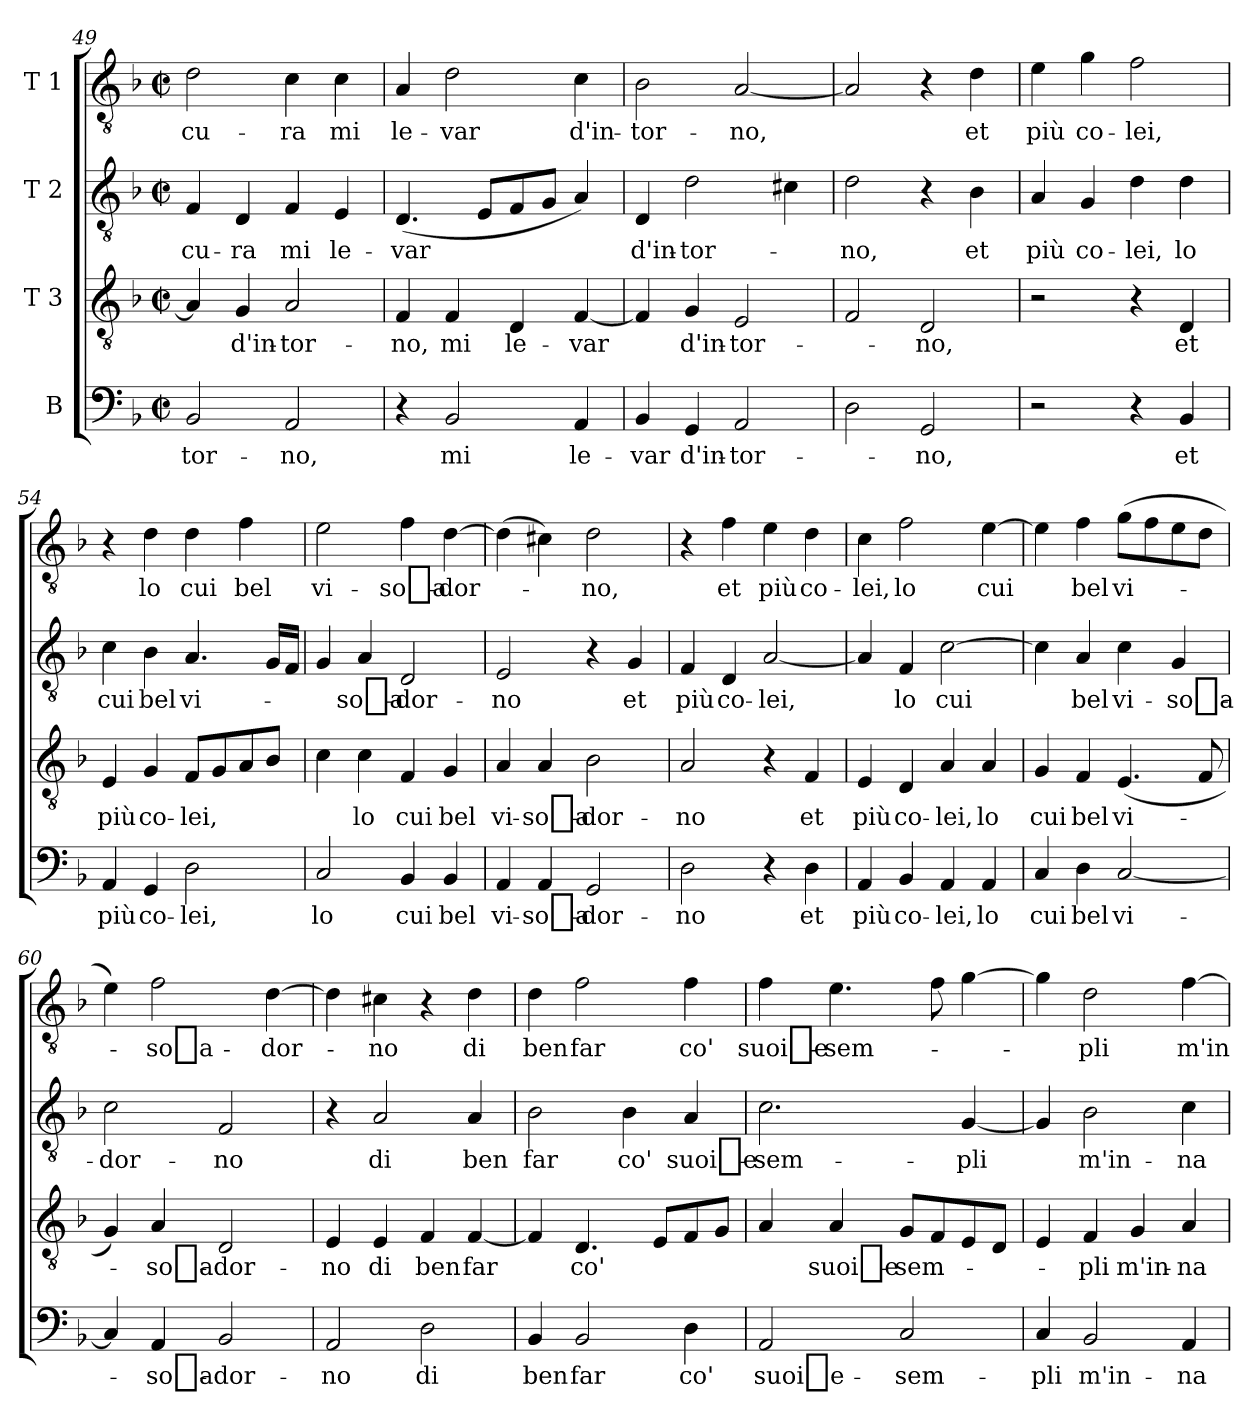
**kern	**text	**kern	**text	**kern	**text	**kern	**text
*part4	*part4	*part3	*part3	*part2	*part2	*part1	*part1
*staff4	*staff4	*staff3	*staff3	*staff2	*staff2	*staff1	*staff1
*I"B	*	*I"T 3	*	*I"T 2	*	*I"T 1	*
*clefF4	*	*clefGv2	*	*clefGv2	*	*clefGv2	*
*k[b-]	*	*k[b-]	*	*k[b-]	*	*k[b-]	*
*F:	*	*F:	*	*F:	*	*F:	*
*M2/2	*	*M2/2	*	*M2/2	*	*M2/2	*
*met(c|)	*	*met(c|)	*	*met(c|)	*	*met(c|)	*
=49	=49	=49	=49	=49	=49	=49	=49
!	!LO:LY:b	!	!	!	!LO:LY:b	!	!LO:LY:b
2BB-/	-tor-	4A/]	.	4F/	cu-	2d\	cu-
!	!	!	!LO:LY:b	!	!LO:LY:b	!	!
.	.	4G/	d'in-	4D/	-ra	.	.
!	!LO:LY:b	!	!LO:LY:b	!	!LO:LY:b	!	!LO:LY:b
2AA/	-no,	2A/	-tor-	4F/	mi	4c\	-ra
!	!	!	!	!	!LO:LY:b	!	!LO:LY:b
.	.	.	.	4E/	le-	4c\	mi
=50	=50	=50	=50	=50	=50	=50	=50
!	!	!	!LO:LY:b	!	!LO:LY:b	!	!LO:LY:b
4r	.	4F/	-no,	(<4.D/	-var	4A/	le-
!	!LO:LY:b	!	!LO:LY:b	!	!	!	!LO:LY:b
2BB-/	mi	4F/	mi	.	.	2d\	-var
.	.	.	.	8E/L	.	.	.
!	!	!	!LO:LY:b	!	!	!	!
.	.	4D/	le-	8F/	.	.	.
.	.	.	.	8G/J	.	.	.
!	!LO:LY:b	!	!LO:LY:b	!	!	!	!LO:LY:b
4AA/	le-	[4F/	-var	4A/)	.	4c\	d'in-
!!LO:LB:g=z
=51	=51	=51	=51	=51	=51	=51	=51
!	!LO:LY:b	!	!	!	!LO:LY:b	!	!LO:LY:b
4BB-/	-var	4F/]	.	4D/	d'in-	2B-\	-tor-
!	!LO:LY:b	!	!LO:LY:b	!	!LO:LY:b	!	!
4GG/	d'in-	4G/	d'in-	2d\	-tor-	.	.
!	!LO:LY:b	!	!LO:LY:b	!	!	!	!LO:LY:b
2AA/	-tor-	2E/	-tor-	.	.	[2A/	-no,
.	.	.	.	4c#X\	.	.	.
=52	=52	=52	=52	=52	=52	=52	=52
!	!	!	!	!	!LO:LY:b	!	!
2D\	.	2F/	.	2d\	-no,	2A/]	.
!	!LO:LY:b	!	!LO:LY:b	!	!	!	!
2GG/	-no,	2D/	-no,	4r	.	4r	.
!	!	!	!	!	!LO:LY:b	!	!LO:LY:b
.	.	.	.	4B-\	et	4d\	et
=53	=53	=53	=53	=53	=53	=53	=53
!	!	!	!	!	!LO:LY:b	!	!LO:LY:b
2r	.	2r	.	4A/	più	4e\	più
!	!	!	!	!	!LO:LY:b	!	!LO:LY:b
.	.	.	.	4G/	co-	4g\	co-
!	!	!	!	!	!LO:LY:b	!	!LO:LY:b
4r	.	4r	.	4d\	-lei,	2f\	-lei,
!	!LO:LY:b	!	!LO:LY:b	!	!LO:LY:b	!	!
4BB-/	et	4D/	et	4d\	lo	.	.
=54	=54	=54	=54	=54	=54	=54	=54
!	!LO:LY:b	!	!LO:LY:b	!	!LO:LY:b	!	!
4AA/	più	4E/	più	4c\	cui	4r	.
!	!LO:LY:b	!	!LO:LY:b	!	!LO:LY:b	!	!LO:LY:b
4GG/	co-	4G/	co-	4B-\	bel	4d\	lo
!	!LO:LY:b	!	!LO:LY:b	!	!LO:LY:b	!	!LO:LY:b
2D\	-lei,	8F/L	-lei,	4.A/	vi-	4d\	cui
.	.	8G/	.	.	.	.	.
!	!	!	!	!	!	!	!LO:LY:b
.	.	8A/	.	.	.	4f\	bel
.	.	8B-/J	.	16G/LL	.	.	.
.	.	.	.	16F/JJ	.	.	.
=55	=55	=55	=55	=55	=55	=55	=55
!	!LO:LY:b	!	!	!	!	!	!LO:LY:b
2C/	lo	4c\	.	4G/	.	2e\	vi-
!	!	!	!LO:LY:b	!	!LO:LY:b	!	!
.	.	4c\	lo	4A/	-so_a-	.	.
!	!LO:LY:b	!	!LO:LY:b	!	!LO:LY:b	!	!LO:LY:b
4BB-/	cui	4F/	cui	2D/	-dor-	4f\	-so_a-
!	!LO:LY:b	!	!LO:LY:b	!	!	!	!LO:LY:b
4BB-/	bel	4G/	bel	.	.	[4d\	-dor-
!!LO:PB:g=z
=56	=56	=56	=56	=56	=56	=56	=56
!	!LO:LY:b	!	!LO:LY:b	!	!LO:LY:b	!	!
4AA/	vi-	4A/	vi-	2E/	-no	(>4d\]	.
!	!LO:LY:b	!	!LO:LY:b	!	!	!	!
4AA/	-so_a-	4A/	-so_a-	.	.	4c#X\)	.
!	!LO:LY:b	!	!LO:LY:b	!	!	!	!LO:LY:b
2GG/	-dor-	2B-\	-dor-	4r	.	2d\	-no,
!	!	!	!	!	!LO:LY:b	!	!
.	.	.	.	4G/	et	.	.
=57	=57	=57	=57	=57	=57	=57	=57
!	!LO:LY:b	!	!LO:LY:b	!	!LO:LY:b	!	!
2D\	-no	2A/	-no	4F/	più	4r	.
!	!	!	!	!	!LO:LY:b	!	!LO:LY:b
.	.	.	.	4D/	co-	4f\	et
!	!	!	!	!	!LO:LY:b	!	!LO:LY:b
4r	.	4r	.	[2A/	-lei,	4e\	più
!	!LO:LY:b	!	!LO:LY:b	!	!	!	!LO:LY:b
4D\	et	4F/	et	.	.	4d\	co-
=58	=58	=58	=58	=58	=58	=58	=58
!	!LO:LY:b	!	!LO:LY:b	!	!	!	!LO:LY:b
4AA/	più	4E/	più	4A/]	.	4c\	-lei,
!	!LO:LY:b	!	!LO:LY:b	!	!LO:LY:b	!	!LO:LY:b
4BB-/	co-	4D/	co-	4F/	lo	2f\	lo
!	!LO:LY:b	!	!LO:LY:b	!	!LO:LY:b	!	!
4AA/	-lei,	4A/	-lei,	[2c\	cui	.	.
!	!LO:LY:b	!	!LO:LY:b	!	!	!	!LO:LY:b
4AA/	lo	4A/	lo	.	.	[4e\	cui
=59	=59	=59	=59	=59	=59	=59	=59
!	!LO:LY:b	!	!LO:LY:b	!	!	!	!
4C/	cui	4G/	cui	4c\]	.	4e\]	.
!	!LO:LY:b	!	!LO:LY:b	!	!LO:LY:b	!	!LO:LY:b
4D\	bel	4F/	bel	4A/	bel	4f\	bel
!	!LO:LY:b	!	!LO:LY:b	!	!LO:LY:b	!	!LO:LY:b
[2C/	vi-	(<4.E/	vi-	4c\	vi-	(>8g\L	vi-
.	.	.	.	.	.	8f\	.
!	!	!	!	!	!LO:LY:b	!	!
.	.	.	.	4G/	-so_a-	8e\	.
.	.	8F/	.	.	.	8d\J	.
=60	=60	=60	=60	=60	=60	=60	=60
!	!	!	!	!	!LO:LY:b	!	!
4C/]	.	4G/)	.	2c\	-dor-	4e\)	.
!	!LO:LY:b	!	!LO:LY:b	!	!	!	!LO:LY:b
4AA/	-so_a-	4A/	-so_a-	.	.	2f\	-so_a-
!	!LO:LY:b	!	!LO:LY:b	!	!LO:LY:b	!	!
2BB-/	-dor-	2D/	-dor-	2F/	-no	.	.
!	!	!	!	!	!	!	!LO:LY:b
.	.	.	.	.	.	[4d\	-dor-
!!LO:LB:g=z
=61	=61	=61	=61	=61	=61	=61	=61
!	!LO:LY:b	!	!LO:LY:b	!	!	!	!
2AA/	-no	4E/	-no	4r	.	4d\]	.
!	!	!	!LO:LY:b	!	!LO:LY:b	!	!LO:LY:b
.	.	4E/	di	2A/	di	4c#X\	-no
!	!LO:LY:b	!	!LO:LY:b	!	!	!	!
2D\	di	4F/	ben	.	.	4r	.
!	!	!	!LO:LY:b	!	!LO:LY:b	!	!LO:LY:b
.	.	[4F/	far	4A/	ben	4d\	di
=62	=62	=62	=62	=62	=62	=62	=62
!	!LO:LY:b	!	!	!	!LO:LY:b	!	!LO:LY:b
4BB-/	ben	4F/]	.	2B-\	far	4d\	ben
!	!LO:LY:b	!	!LO:LY:b	!	!	!	!LO:LY:b
2BB-/	far	4.D/	co'	.	.	2f\	far
!	!	!	!	!	!LO:LY:b	!	!
.	.	.	.	4B-\	co'	.	.
.	.	8E/L	.	.	.	.	.
!	!LO:LY:b	!	!	!	!LO:LY:b	!	!LO:LY:b
4D\	co'	8F/	.	4A/	suoi_e-	4f\	co'
.	.	8G/J	.	.	.	.	.
=63	=63	=63	=63	=63	=63	=63	=63
!	!LO:LY:b	!	!	!	!LO:LY:b	!	!LO:LY:b
2AA/	suoi_e-	4A/	.	2.c\	-sem-	4f\	suoi_e-
!	!	!	!LO:LY:b	!	!	!	!LO:LY:b
.	.	4A/	suoi_e-	.	.	4.e\	-sem-
!	!LO:LY:b	!	!LO:LY:b	!	!	!	!
2C/	-sem-	8G/L	-sem-	.	.	.	.
.	.	8F/	.	.	.	8f\	.
!	!	!	!	!	!LO:LY:b	!	!
.	.	8E/	.	[4G/	-pli	[4g\	.
.	.	8D/J	.	.	.	.	.
=64	=64	=64	=64	=64	=64	=64	=64
!	!LO:LY:b	!	!	!	!	!	!
4C/	-pli	4E/	.	4G/]	.	4g\]	.
!	!LO:LY:b	!	!LO:LY:b	!	!LO:LY:b	!	!LO:LY:b
2BB-/	m'in-	4F/	-pli	2B-\	m'in-	2d\	-pli
!	!	!	!LO:LY:b	!	!	!	!
.	.	4G/	m'in-	.	.	.	.
!	!LO:LY:b	!	!LO:LY:b	!	!LO:LY:b	!	!LO:LY:b
4AA/	-na-	4A/	-na-	4c\	-na-	[4f\	m'in-
=	=	=	=	=	=	=	=
*-	*-	*-	*-	*-	*-	*-	*-
